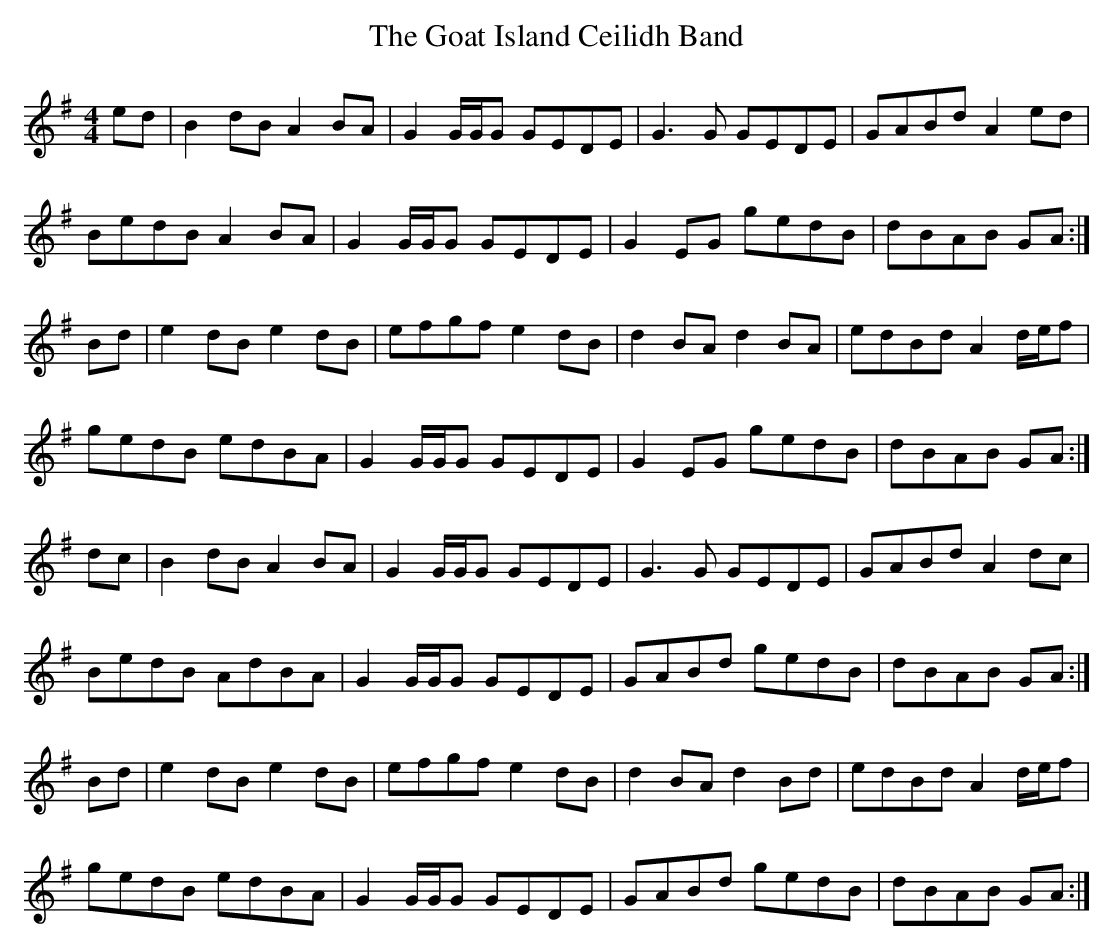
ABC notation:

X:1
T: The Goat Island Ceilidh Band
M: 4/4
L: 1/8
K: Gmaj
ed|B2 dB A2 BA|G2 G/G/G GEDE|G3G GEDE|GABd A2 ed|
BedB A2 BA|G2 G/G/G GEDE|G2 EG gedB|dBAB GA:|
Bd|e2 dB e2 dB|efgf e2 dB|d2 BA d2 BA|edBd A2 d/e/f|
gedB edBA|G2 G/G/G GEDE|G2 EG gedB|dBAB GA:|
dc|B2 dB A2 BA|G2 G/G/G GEDE|G3G GEDE|GABd A2 dc|
BedB AdBA|G2 G/G/G GEDE|GABd gedB|dBAB GA:|
Bd|e2 dB e2 dB|efgf e2 dB|d2 BA d2 Bd|edBd A2 d/e/f|
gedB edBA|G2 G/G/G GEDE|GABd gedB|dBAB GA:|
